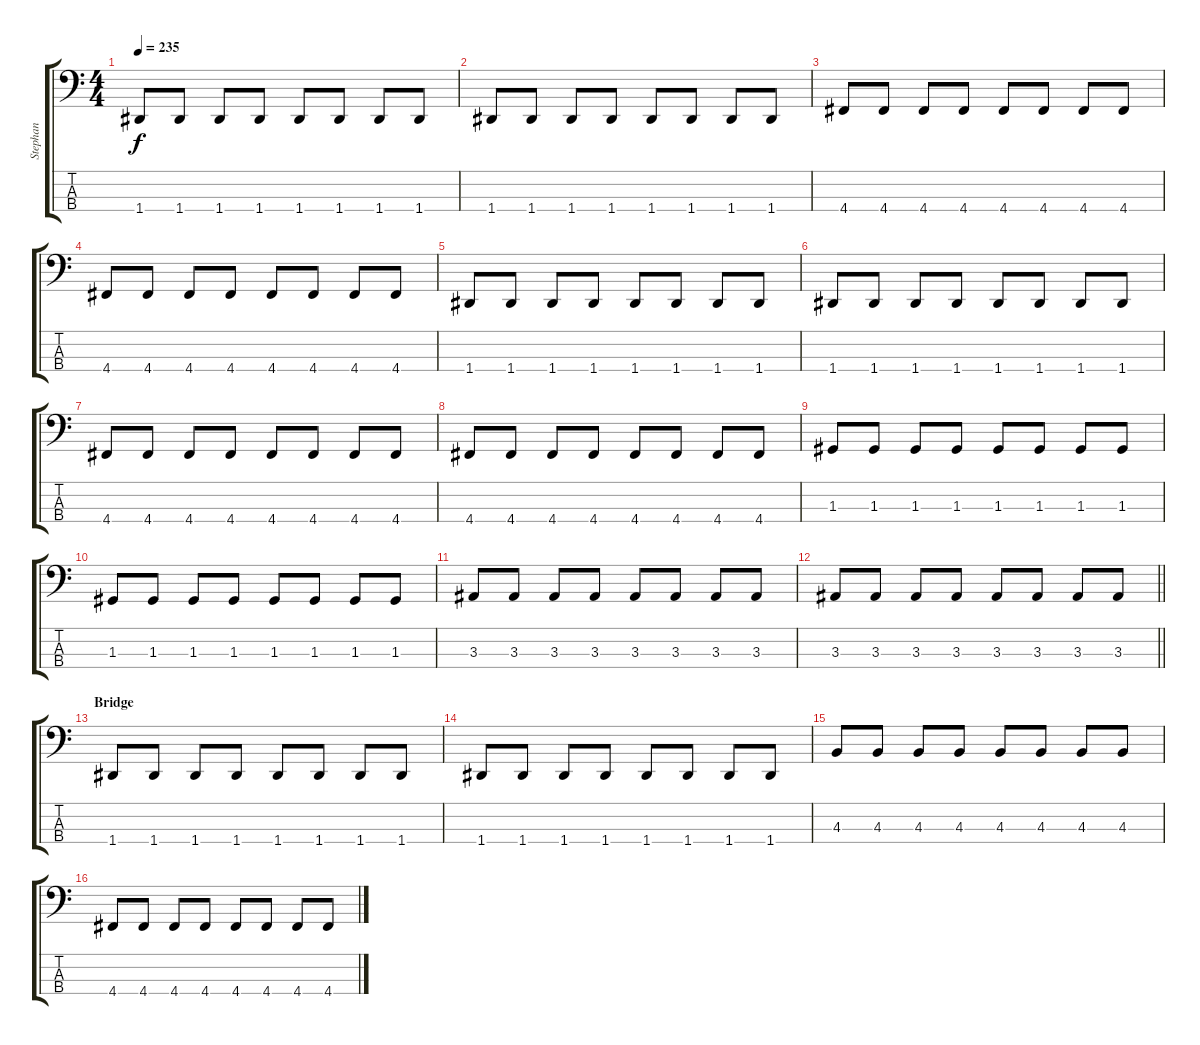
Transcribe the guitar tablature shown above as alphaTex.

\track ("Stephan" "Stephan") {instrument fretlessbass}
\staff {score tabs}
\tuning (F2 C2 G1 D1) {hide}
\ts (4 4)
\tempo 235
\clef f4
\ks c
1.4.8{dy f} 1.4.8 1.4.8 1.4.8 1.4.8 1.4.8 1.4.8 1.4.8 |
1.4.8 1.4.8 1.4.8 1.4.8 1.4.8 1.4.8 1.4.8 1.4.8 |
4.4.8 4.4.8 4.4.8 4.4.8 4.4.8 4.4.8 4.4.8 4.4.8 |
4.4.8 4.4.8 4.4.8 4.4.8 4.4.8 4.4.8 4.4.8 4.4.8 |
1.4.8 1.4.8 1.4.8 1.4.8 1.4.8 1.4.8 1.4.8 1.4.8 |
1.4.8 1.4.8 1.4.8 1.4.8 1.4.8 1.4.8 1.4.8 1.4.8 |
4.4.8 4.4.8 4.4.8 4.4.8 4.4.8 4.4.8 4.4.8 4.4.8 |
4.4.8 4.4.8 4.4.8 4.4.8 4.4.8 4.4.8 4.4.8 4.4.8 |
1.3.8 1.3.8 1.3.8 1.3.8 1.3.8 1.3.8 1.3.8 1.3.8 |
1.3.8 1.3.8 1.3.8 1.3.8 1.3.8 1.3.8 1.3.8 1.3.8 |
3.3.8 3.3.8 3.3.8 3.3.8 3.3.8 3.3.8 3.3.8 3.3.8 |
\barLineRight lightlight
3.3.8 3.3.8 3.3.8 3.3.8 3.3.8 3.3.8 3.3.8 3.3.8 |
\section ("" "Bridge")
1.4.8 1.4.8 1.4.8 1.4.8 1.4.8 1.4.8 1.4.8 1.4.8 |
1.4.8 1.4.8 1.4.8 1.4.8 1.4.8 1.4.8 1.4.8 1.4.8 |
4.3.8 4.3.8 4.3.8 4.3.8 4.3.8 4.3.8 4.3.8 4.3.8 |
4.4.8 4.4.8 4.4.8 4.4.8 4.4.8 4.4.8 4.4.8 4.4.8
